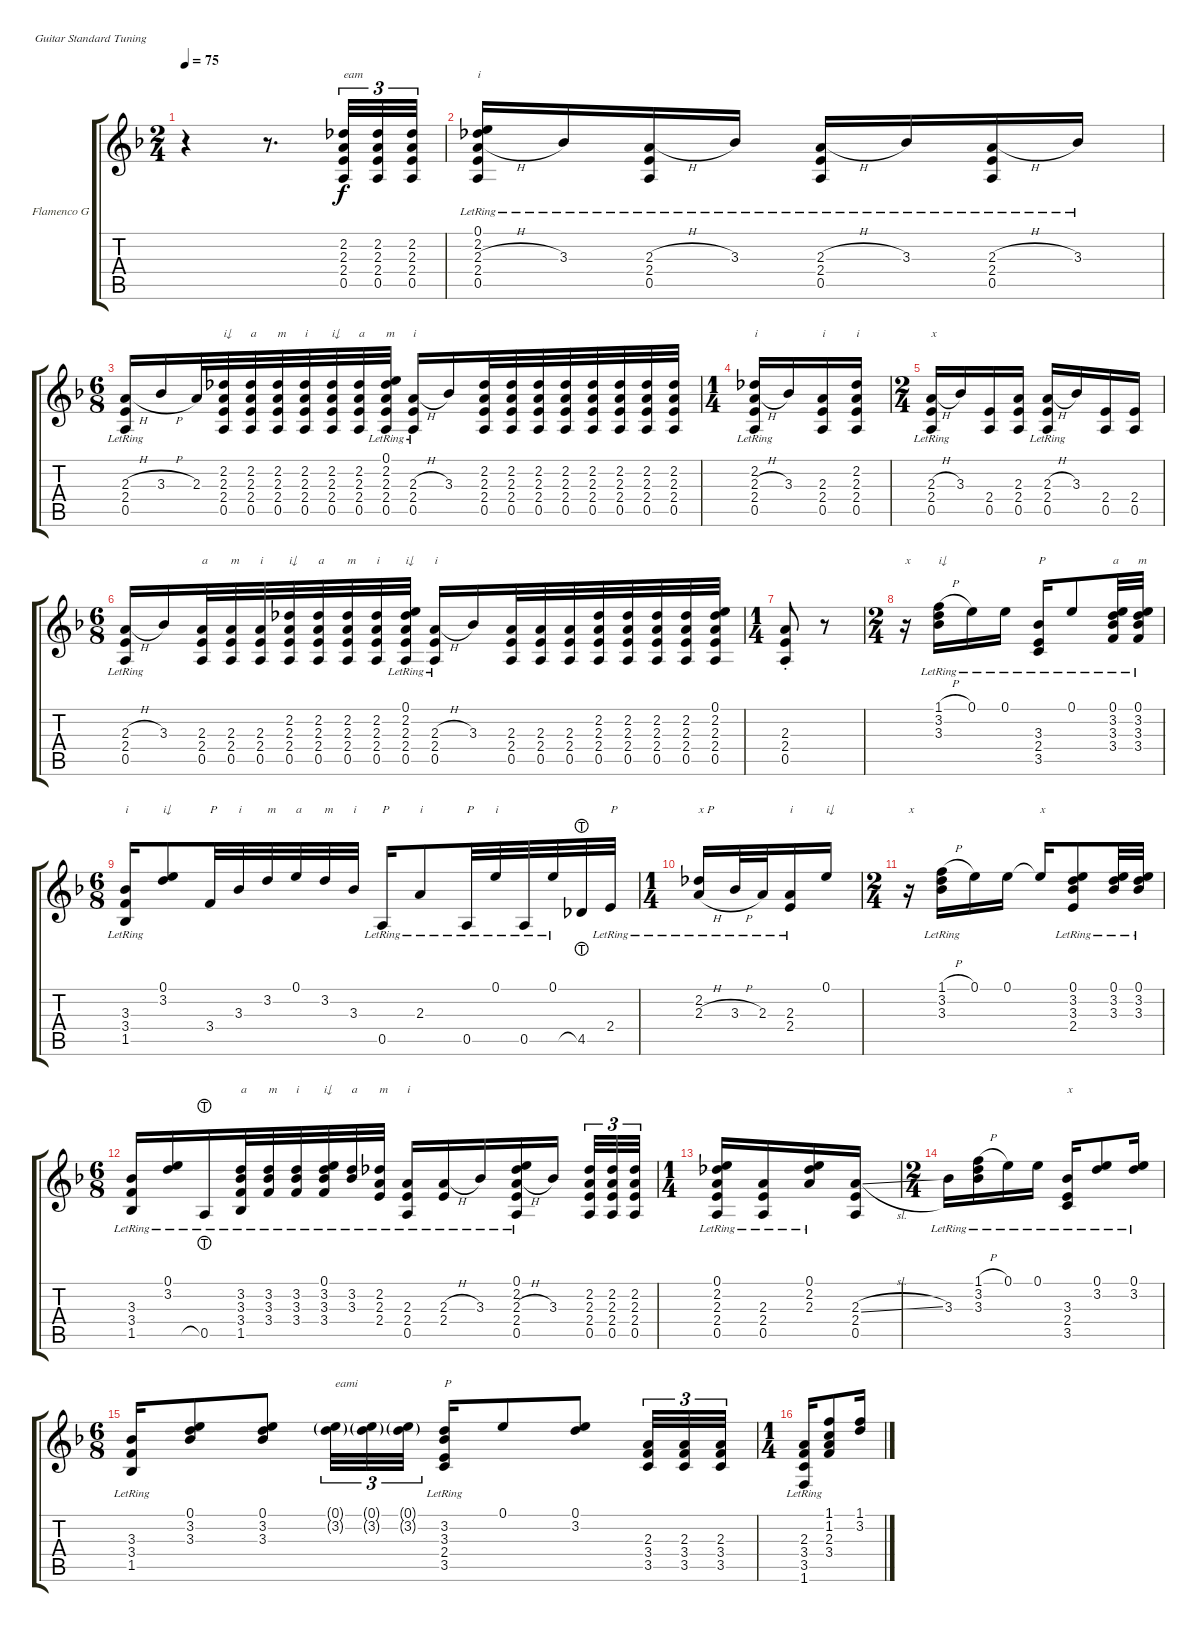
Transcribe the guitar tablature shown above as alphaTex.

\defaultSystemsLayout 4
\bracketExtendMode groupsimilarinstruments
\firstSystemTrackNameOrientation horizontal
\otherSystemsTrackNameOrientation horizontal
\track ("Flamenco Guitar" "Flamenco G") {instrument acousticguitarnylon}
\staff {score tabs}
\tuning (E4 B3 G3 D3 A2 E2)
\ts (2 4)
\tempo 75
\clef g2
\scale
0.245083
\ks f
r.4{dy f instrument acousticguitarnylon} r.8{d} (0.5 2.3 2.4 2.2).32{tu (3 2) txt "eam"} (0.5 2.3 2.4 2.2).32{tu (3 2)} (0.5 2.3 2.4 2.2).32{tu (3 2)} |
\scale
0.19152 (0.5{lr} 2.3{h lr} 2.4{lr} 2.2{lr} 0.1{lr}).16{txt "i"} 3.3{lr}.16 (0.5{lr} 2.4{lr} 2.3{h lr}).16 3.3{lr}.16 (0.5{lr} 2.4{lr} 2.3{h lr}).16 3.3{lr}.16 (0.5{lr} 2.4{lr} 2.3{h lr}).16 3.3{lr}.16 |
\ts (6 8)
\scale
0.410637 (0.5{lr} 2.4{lr} 2.3{h lr}).16 3.3{h}.16 2.3.32 (0.5 2.4 2.3 2.2).32{txt "i↓"} (0.5 2.4 2.3 2.2).32{txt "a"} (0.5 2.4 2.3 2.2).32{txt "m"} (0.5 2.4 2.3 2.2).32{txt "i"} (0.5 2.4 2.3 2.2).32{txt "i↓"} (0.5 2.4 2.3 2.2).32{txt "a"} (0.5{lr} 2.4{lr} 2.3{lr} 2.2{lr} 0.1{lr}).32{txt "m"} (0.5{lr} 2.4{lr} 2.3{h lr}).16{txt "i"} 3.3.16 (0.5 2.4 2.3 2.2).32 (0.5 2.4 2.3 2.2).32 (0.5 2.4 2.3 2.2).32 (0.5 2.4 2.3 2.2).32 (0.5 2.4 2.3 2.2).32 (0.5 2.4 2.3 2.2).32 (0.5 2.4 2.3 2.2).32 (0.5 2.4 2.3 2.2).32 |
\ts (1 4)
\scale
0.152587 (0.5{lr} 2.4{lr} 2.3{h lr} 2.2{lr}).16{txt "i"} 3.3.16 (0.5 2.4 2.3).16{txt "i"} (0.5 2.4 2.3 2.2).16{txt "i"} |
\ts (2 4)
\scale
0.293413 (0.5{lr} 2.4{lr} 2.3{h lr}).16{txt "x"} 3.3.16 (0.5 2.4).16 (2.3 0.5 2.4).16 (0.5{lr} 2.4{lr} 2.3{h lr}).16 3.3.16 (0.5 2.4).16 (2.4 0.5).16 |
\ts (6 8)
\scale
0.575054 (0.5{lr} 2.4{lr} 2.3{h lr}).16 3.3.16 (0.5 2.4 2.3).32{txt "a"} (0.5 2.4 2.3).32{txt "m"} (0.5 2.4 2.3).32{txt "i"} (0.5 2.4 2.3 2.2).32{txt "i↓"} (0.5 2.4 2.3 2.2).32{txt "a"} (0.5 2.4 2.3 2.2).32{txt "m"} (0.5 2.4 2.3 2.2).32{txt "i"} (0.5{lr} 2.4{lr} 2.3{lr} 2.2{lr} 0.1{lr}).32{txt "i↓"} (0.5{lr} 2.4{lr} 2.3{h lr}).16{txt "i"} 3.3.16 (0.5 2.4 2.3).32 (0.5 2.4 2.3).32 (0.5 2.4 2.3).32 (0.5 2.4 2.3 2.2).32 (0.5 2.4 2.3 2.2).32 (0.5 2.4 2.3 2.2).32 (0.5 2.4 2.3 2.2).32 (0.5 2.4 2.3 2.2 0.1).32 |
\ts (1 4)
\scale
0.131212 (0.5{st} 2.4{st} 2.3{st}).8 r.8 |
\ts (2 4)
\scale
0.284528 r.16{txt "x"} (1.1{h lr} 3.2{lr} 3.3{lr}).16{txt "i↓"} 0.1{lr}.16 0.1{lr}.16 (3.5{lr} 2.4{lr} 3.3{lr}).16{txt "P"} 0.1{lr}.8 (3.4{lr} 3.3{lr} 3.2{lr} 0.1{lr}).32{txt "a"} (0.1{lr} 3.2{lr} 3.3{lr} 3.4{lr}).32{txt "m"} |
\ts (6 8)
\scale
0.507975 (1.5{lr} 3.4{lr} 3.3{lr}).16{txt "i"} (0.1 3.2).8{txt "i↓"} 3.4.32{txt "P"} 3.3.32{txt "i"} 3.2.32{txt "m"} 0.1.32{txt "a"} 3.2.32{txt "m"} 3.3.32{txt "i"} 0.5{lr}.16{txt "P"} 2.3{lr}.8{txt "i"} 0.5{lr}.32{txt "P"} 0.1{lr}.32{txt "i"} 0.5{lr}.32 0.1{lr}.32 4.5{lht}.32 2.4{lr}.32{txt "P"} |
\ts (1 4)
\scale
0.206902 (2.3{h lr} 2.2{lr}).16{txt "x P"} 3.3{h lr}.32 2.3{lr}.32 (2.4{lr} 2.3{lr}).16{txt "i"} 0.1.16{txt "i↓"} |
\ts (2 4)
\scale
0.297481 r.16{txt "x"} (1.1{h lr} 3.2{lr} 3.3{lr}).16 0.1.16 0.1.16 0.1{t}.16{txt "x"} (0.1 3.2 3.3 2.4{lr}).8 (0.1{lr} 3.2{lr} 3.3{lr}).32 (0.1{lr} 3.2{lr} 3.3{lr}).32 |
\ts (6 8)
\scale
0.520744 (1.5{lr} 3.4{lr} 3.3{lr}).16 (0.1{lr} 3.2{lr}).16 0.5{lht lr}.16 (1.5{lr} 3.4{lr} 3.3{lr} 3.2{lr}).32{txt "a"} (3.2{lr} 3.3{lr} 3.4{lr}).32{txt "m"} (3.4{lr} 3.3{lr} 3.2{lr}).32{txt "i"} (3.2{lr} 3.3{lr} 3.4{lr} 0.1{lr}).32{txt "i↓"} (3.2{lr} 3.3{lr}).32{txt "a"} (2.2{lr} 2.3{lr} 2.4{lr}).32{txt "m"} (0.5{lr} 2.4{lr} 2.3{lr}).16{txt "i"} (2.3{h lr} 2.4{lr}).16 3.3{lr}.16 (2.4{lr} 2.3{h lr} 2.2{lr} 0.1{lr} 0.5{lr}).16 3.3.16 (0.5 2.4 2.3 2.2).32{tu (3 2)} (0.5 2.4 2.3 2.2).32{tu (3 2)} (0.5 2.4 2.3 2.2).32{tu (3 2)} |
\ts (1 4)
\scale
0.180791 (0.5{lr} 2.4{lr} 2.3{lr} 2.2{lr} 0.1{lr}).16 (0.5{lr} 2.4{lr} 2.3{lr}).16 (0.1{lr} 2.2{lr} 2.3{lr}).16 (0.5 2.4 2.3{sl}).16 |
\ts (2 4)
\scale
0.249037 3.3{lr}.16 (3.2{lr} 1.1{h lr} 3.3{lr}).16 0.1{lr}.16 0.1{lr}.16 (3.5{lr} 2.4{lr} 3.3{lr}).16{txt "x"} (0.1{lr} 3.2{lr}).8 (0.1{lr} 3.2{lr}).16 |
\ts (6 8)
\scale
0.527512 (1.5{lr} 3.4{lr} 3.3{lr}).16 (0.1 3.2 3.3).8 (0.1 3.2 3.3).8 (0.1{g} 3.2{g}).32{tu (3 2) txt "eami"} (3.2{g} 0.1{g}).32{tu (3 2)} (0.1{g} 3.2{g}).32{tu (3 2)} (3.5{lr} 2.4{lr} 3.3{lr} 3.2{lr}).16{txt "P"} 0.1.8 (0.1 3.2).8 (3.5 3.4 2.3).32{tu (3 2)} (3.5 3.4 2.3).32{tu (3 2)} (3.5 3.4 2.3).32{tu (3 2)} |
\ts (1 4)
\scale
0.221475 (1.6{lr} 3.5{lr} 3.4{lr} 2.3{lr}).16 (1.1 1.2 2.3 3.4).8 (1.1 3.2).16
